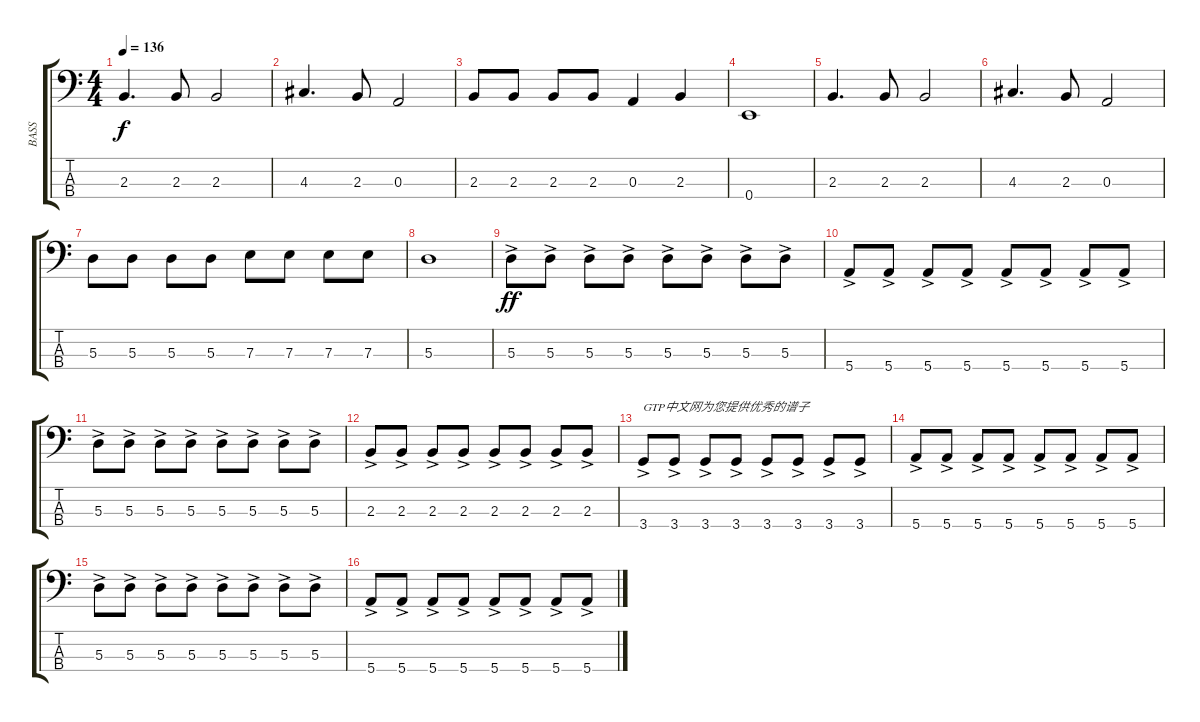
\track ("BASS" "BASS") {instrument fretlessbass}
\staff {score tabs}
\tuning (G2 D2 A1 E1) {hide}
\ts (4 4)
\tempo 136
\clef f4
\ks c
2.3.4{d dy f} 2.3.8 2.3.2 |
4.3.4{d} 2.3.8 0.3.2 |
2.3.8 2.3.8 2.3.8 2.3.8 0.3.4 2.3.4 |
0.4.1 |
2.3.4{d} 2.3.8 2.3.2 |
4.3.4{d} 2.3.8 0.3.2 |
5.3.8 5.3.8 5.3.8 5.3.8 7.3.8 7.3.8 7.3.8 7.3.8 |
5.3.1 |
5.3{ac}.8{dy ff} 5.3{ac}.8 5.3{ac}.8 5.3{ac}.8 5.3{ac}.8 5.3{ac}.8 5.3{ac}.8 5.3{ac}.8 |
5.4{ac}.8 5.4{ac}.8 5.4{ac}.8 5.4{ac}.8 5.4{ac}.8 5.4{ac}.8 5.4{ac}.8 5.4{ac}.8 |
5.3{ac}.8 5.3{ac}.8 5.3{ac}.8 5.3{ac}.8 5.3{ac}.8 5.3{ac}.8 5.3{ac}.8 5.3{ac}.8 |
2.3{ac}.8 2.3{ac}.8 2.3{ac}.8 2.3{ac}.8 2.3{ac}.8 2.3{ac}.8 2.3{ac}.8 2.3{ac}.8 |
3.4{ac}.8{txt "GTP中文网为您提供优秀的谱子"} 3.4{ac}.8 3.4{ac}.8 3.4{ac}.8 3.4{ac}.8 3.4{ac}.8 3.4{ac}.8 3.4{ac}.8 |
5.4{ac}.8 5.4{ac}.8 5.4{ac}.8 5.4{ac}.8 5.4{ac}.8 5.4{ac}.8 5.4{ac}.8 5.4{ac}.8 |
5.3{ac}.8 5.3{ac}.8 5.3{ac}.8 5.3{ac}.8 5.3{ac}.8 5.3{ac}.8 5.3{ac}.8 5.3{ac}.8 |
5.4{ac}.8 5.4{ac}.8 5.4{ac}.8 5.4{ac}.8 5.4{ac}.8 5.4{ac}.8 5.4{ac}.8 5.4{ac}.8
